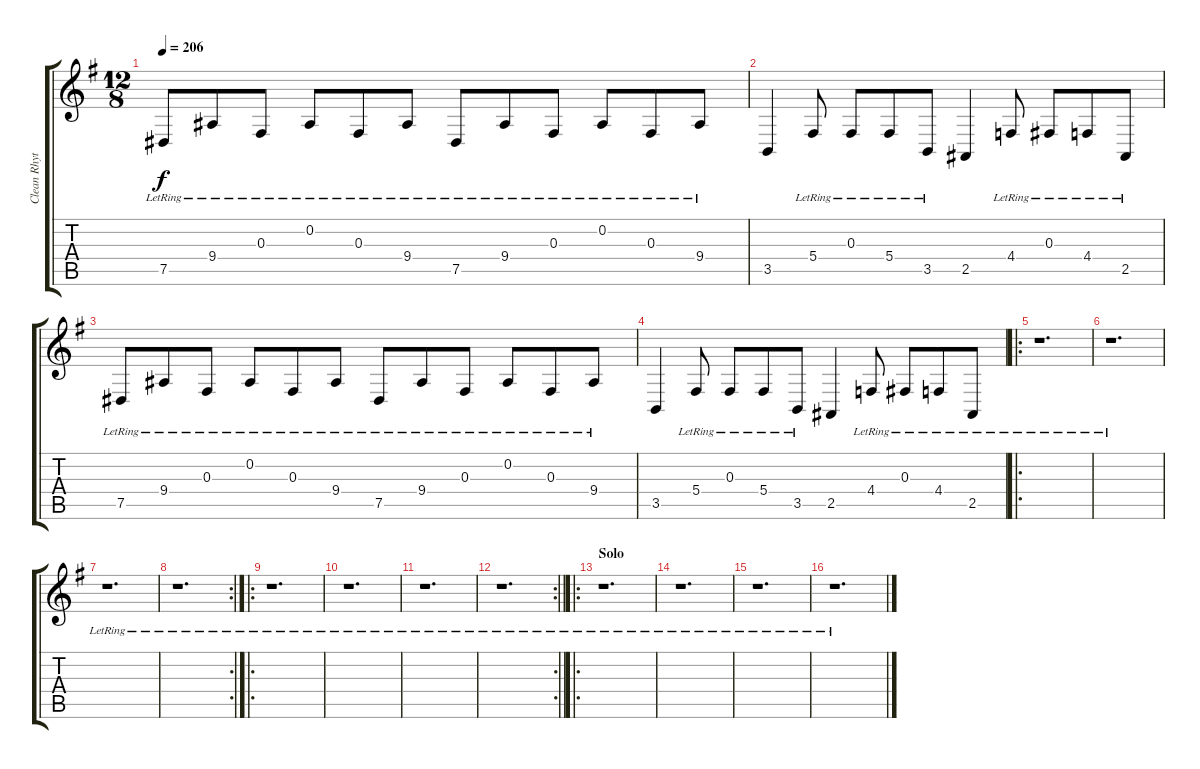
\track ("Clean Rhythm Guitar + Synth " "Clean Rhyt") {instrument harpsichord}
\staff {score tabs}
\tuning (Eb4 Bb3 Gb3 Db3 Ab2 Eb2) {hide}
\ts (12 8)
\tempo 206
\clef g2
\ks g
7.5{lr}.8{dy f} 9.4{lr}.8 0.3{lr}.8 0.2{lr}.8 0.3{lr}.8 9.4{lr}.8 7.5{lr}.8 9.4{lr}.8 0.3{lr}.8 0.2{lr}.8 0.3{lr}.8 9.4{lr}.8 |
3.5.4 5.4{lr}.8 0.3{lr}.8 5.4{lr}.8 3.5{lr}.8 2.5.4 4.4{lr}.8 0.3{lr}.8 4.4{lr}.8 2.5{lr}.8 |
7.5{lr}.8 9.4{lr}.8 0.3{lr}.8 0.2{lr}.8 0.3{lr}.8 9.4{lr}.8 7.5{lr}.8 9.4{lr}.8 0.3{lr}.8 0.2{lr}.8 0.3{lr}.8 9.4{lr}.8 |
3.5.4 5.4{lr}.8 0.3{lr}.8 5.4{lr}.8 3.5{lr}.8 2.5.4 4.4{lr}.8 0.3{lr}.8 4.4{lr}.8 2.5{lr}.8 |
\ro
r.1{d volume 13 balance 8} |
r.1{d} |
r.1{d} |
\rc 2
r.1{d} |
\ro
r.1{d} |
r.1{d} |
r.1{d} |
\rc 2
\barLineRight lightlight
r.1{d} |
\ro
\section ("" "Solo")
r.1{d} |
r.1{d} |
r.1{d} |
r.1{d}
